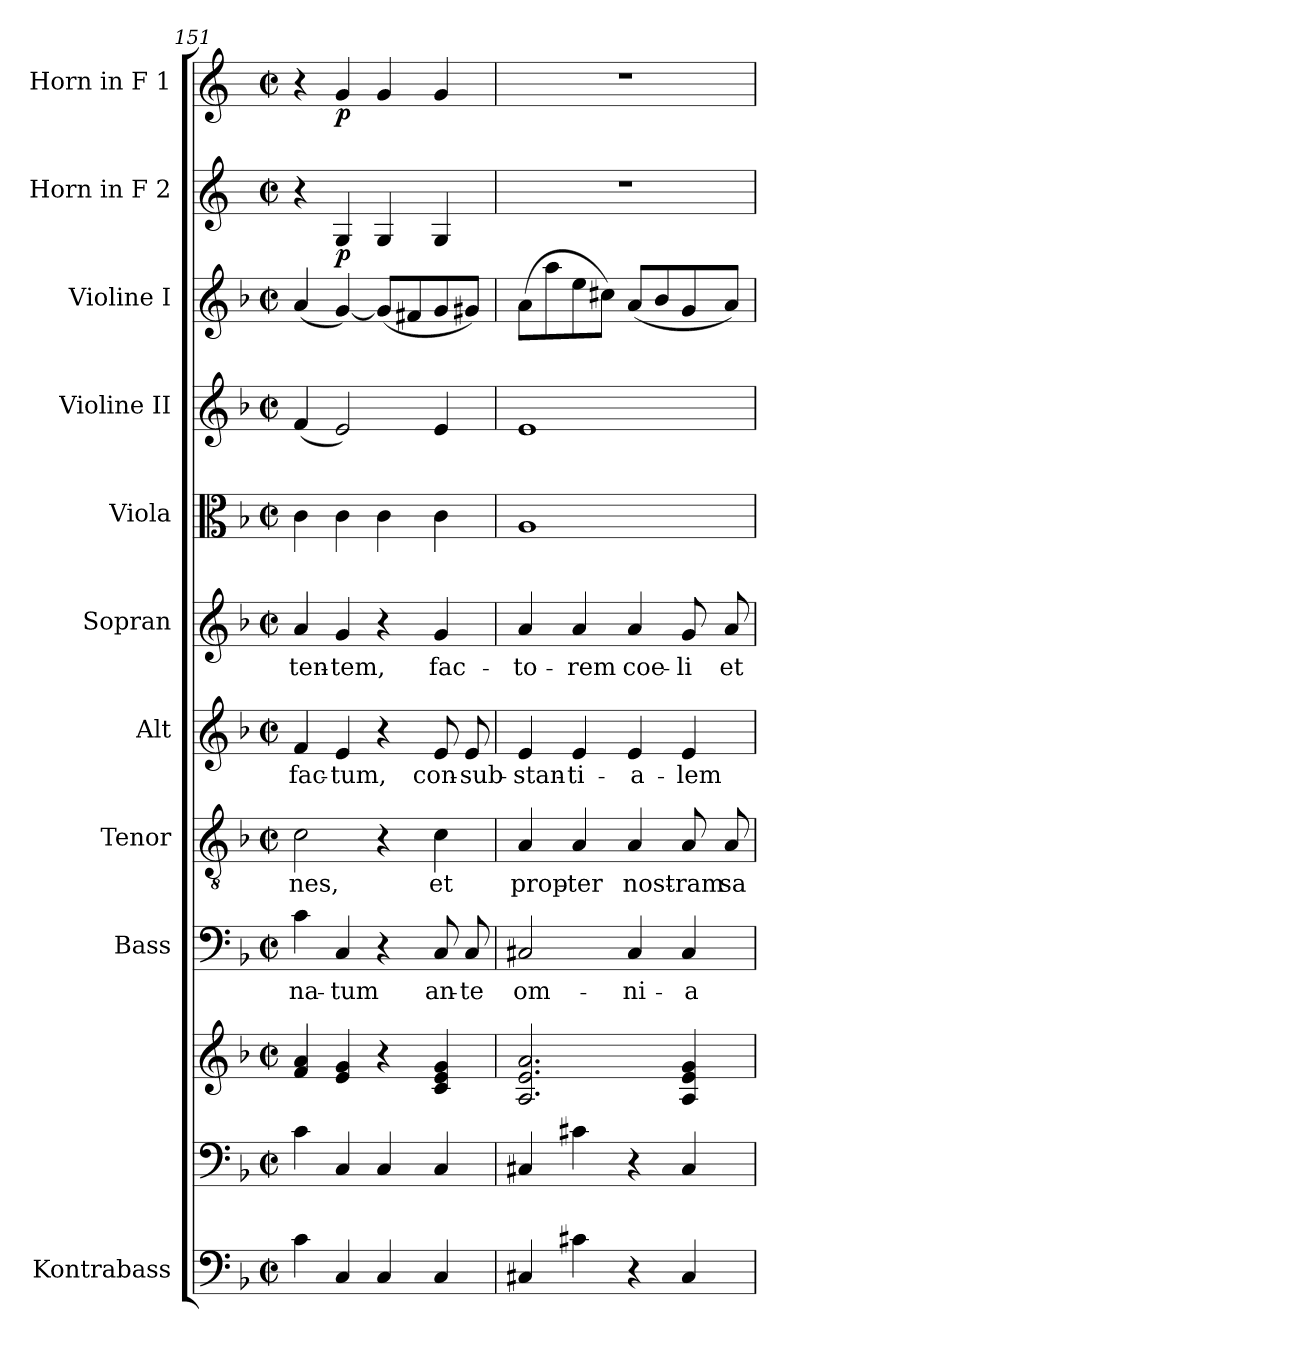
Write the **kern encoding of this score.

**kern	**kern	**kern	**kern	**text	**kern	**text	**kern	**text	**kern	**text	**kern	**kern	**kern	**kern	**dynam	**kern	**dynam
*part11	*part10	*part10	*part9	*part9	*part8	*part8	*part7	*part7	*part6	*part6	*part5	*part4	*part3	*part2	*part2	*part1	*part1
*staff12	*staff11	*staff10	*staff9	*staff9	*staff8	*staff8	*staff7	*staff7	*staff6	*staff6	*staff5	*staff4	*staff3	*staff2	*staff2	*staff1	*staff1
*I"Kontrabass	*	*	*I"Bass	*	*I"Tenor	*	*I"Alt	*	*I"Sopran	*	*I"Viola	*I"Violine II	*I"Violine I	*I"Horn in F 2	*	*I"Horn in F 1	*
*I'Kb.	*	*	*I'B	*	*I'T	*	*I'A	*	*I'S	*	*I'Vla.	*I'Vl. II	*I'Vl. I	*I'Hrn. 2	*	*I'Hrn. 1	*
*clefF4	*clefF4	*clefG2	*clefF4	*	*clefGv2	*	*clefG2	*	*clefG2	*	*clefC3	*clefG2	*clefG2	*clefG2	*	*clefG2	*
*ITrd7c12	*	*	*	*	*	*	*	*	*	*	*	*	*	*ITrd4c7	*	*ITrd4c7	*
*k[b-]	*k[b-]	*k[b-]	*k[b-]	*	*k[b-]	*	*k[b-]	*	*k[b-]	*	*k[b-]	*k[b-]	*k[b-]	*k[b-]	*	*k[b-]	*
*F:	*F:	*F:	*F:	*	*F:	*	*F:	*	*F:	*	*F:	*F:	*F:	*F:	*	*F:	*
*M2/2	*M2/2	*M2/2	*M2/2	*	*M2/2	*	*M2/2	*	*M2/2	*	*M2/2	*M2/2	*M2/2	*M2/2	*	*M2/2	*
*met(c|)	*met(c|)	*met(c|)	*met(c|)	*	*met(c|)	*	*met(c|)	*	*met(c|)	*	*met(c|)	*met(c|)	*met(c|)	*met(c|)	*	*met(c|)	*
=151	=151	=151	=151	=151	=151	=151	=151	=151	=151	=151	=151	=151	=151	=151	=151	=151	=151
!	!	!	!	!LO:LY:b	!	!LO:LY:b	!	!LO:LY:b	!	!LO:LY:b	!	!	!	!	!	!	!
4C\	4c\	4f/ 4a/	4c\	na-	2c\	-nes,	4f/	fac-	4a/	-ten-	4c\	(<4f/	(<4a/	4r	.	4r	.
!	!	!	!	!LO:LY:b	!	!	!	!LO:LY:b	!	!LO:LY:b	!	!	!	!	!LO:DY:b	!	!LO:DY:b
4CC/	4C/	4e/ 4g/	4C/	-tum	.	.	4e/	-tum,	4g/	-tem,	4c\	2e/)	[4g/)	4C/	p	4c/	p
4CC/	4C/	4r	4r	.	4r	.	4r	.	4r	.	4c\	.	(<8g/L]	4C/	.	4c/	.
.	.	.	.	.	.	.	.	.	.	.	.	.	8f#X/	.	.	.	.
!	!	!	!	!LO:LY:b	!	!LO:LY:b	!	!LO:LY:b	!	!LO:LY:b	!	!	!	!	!	!	!
4CC/	4C/	4c/ 4e/ 4g/	8C/	an-	4c\	et	8e/	con-	4g/	fac-	4c\	4e/	8g/	4C/	.	4c/	.
!	!	!	!	!LO:LY:b	!	!	!	!LO:LY:b	!	!	!	!	!	!	!	!	!
.	.	.	8C/	-te	.	.	8e/	-sub-	.	.	.	.	8g#X/J)	.	.	.	.
=152	=152	=152	=152	=152	=152	=152	=152	=152	=152	=152	=152	=152	=152	=152	=152	=152	=152
!	!	!	!	!LO:LY:b	!	!LO:LY:b	!	!LO:LY:b	!	!LO:LY:b	!	!	!	!	!	!	!
4CC#X/	4C#X/	2.A/ 2.e/ 2.a/	2C#X/	om-	4A/	prop-	4e/	-stan-	4a/	-to-	1A	1e	(>8a\L	1r	.	1r	.
.	.	.	.	.	.	.	.	.	.	.	.	.	8aa\	.	.	.	.
!	!	!	!	!	!	!LO:LY:b	!	!LO:LY:b	!	!LO:LY:b	!	!	!	!	!	!	!
4C#X\	4c#X\	.	.	.	4A/	-ter	4e/	-ti-	4a/	-rem	.	.	8ee\	.	.	.	.
.	.	.	.	.	.	.	.	.	.	.	.	.	8cc#X\J)	.	.	.	.
!	!	!	!	!LO:LY:b	!	!LO:LY:b	!	!LO:LY:b	!	!LO:LY:b	!	!	!	!	!	!	!
4r	4r	.	4C#/	-ni-	4A/	nost-	4e/	-a-	4a/	coe-	.	.	(<8a/L	.	.	.	.
.	.	.	.	.	.	.	.	.	.	.	.	.	8b-/	.	.	.	.
!	!	!	!	!LO:LY:b	!	!LO:LY:b	!	!LO:LY:b	!	!LO:LY:b	!	!	!	!	!	!	!
4CC#/	4C#/	4A/ 4e/ 4g/	4C#/	-a	8A/	-ram	4e/	-lem	8g/	-li	.	.	8g/	.	.	.	.
!	!	!	!	!	!	!LO:LY:b	!	!	!	!LO:LY:b	!	!	!	!	!	!	!
.	.	.	.	.	8A/	sa-	.	.	8a/	et	.	.	8a/J)	.	.	.	.
=	=	=	=	=	=	=	=	=	=	=	=	=	=	=	=	=	=
*-	*-	*-	*-	*-	*-	*-	*-	*-	*-	*-	*-	*-	*-	*-	*-	*-	*-
